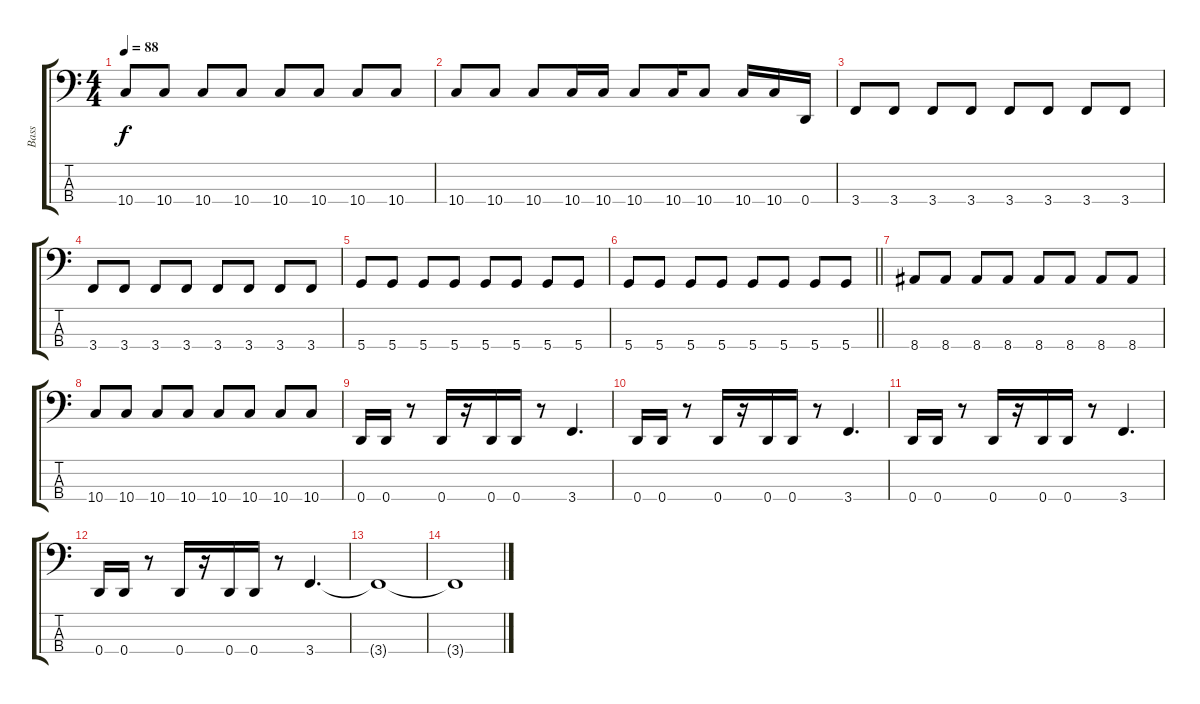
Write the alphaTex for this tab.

\track ("Bass" "Bass") {instrument electricbassfinger}
\staff {score tabs}
\tuning (G2 D2 A1 D1) {hide}
\ts (4 4)
\tempo 88
\clef f4
\ks c
10.4.8{dy f} 10.4.8 10.4.8 10.4.8 10.4.8 10.4.8 10.4.8 10.4.8 |
10.4.8 10.4.8 10.4.8 10.4.16 10.4.16 10.4.8 10.4.16 10.4.8 10.4.16 10.4.16 0.4.16 |
3.4.8 3.4.8 3.4.8 3.4.8 3.4.8 3.4.8 3.4.8 3.4.8 |
3.4.8 3.4.8 3.4.8 3.4.8 3.4.8 3.4.8 3.4.8 3.4.8 |
5.4.8 5.4.8 5.4.8 5.4.8 5.4.8 5.4.8 5.4.8 5.4.8 |
\barLineRight lightlight
5.4.8 5.4.8 5.4.8 5.4.8 5.4.8 5.4.8 5.4.8 5.4.8 |
\section ("" "")
8.4.8 8.4.8 8.4.8 8.4.8 8.4.8 8.4.8 8.4.8 8.4.8 |
10.4.8 10.4.8 10.4.8 10.4.8 10.4.8 10.4.8 10.4.8 10.4.8 |
0.4.16 0.4.16 r.8 0.4.16 r.16 0.4.16 0.4.16 r.8 3.4.4{d} |
0.4.16 0.4.16 r.8 0.4.16 r.16 0.4.16 0.4.16 r.8 3.4.4{d} |
0.4.16 0.4.16 r.8 0.4.16 r.16 0.4.16 0.4.16 r.8 3.4.4{d} |
0.4.16 0.4.16 r.8 0.4.16 r.16 0.4.16 0.4.16 r.8 3.4.4{d} |
3.4{t}.1 |
3.4{t}.1
